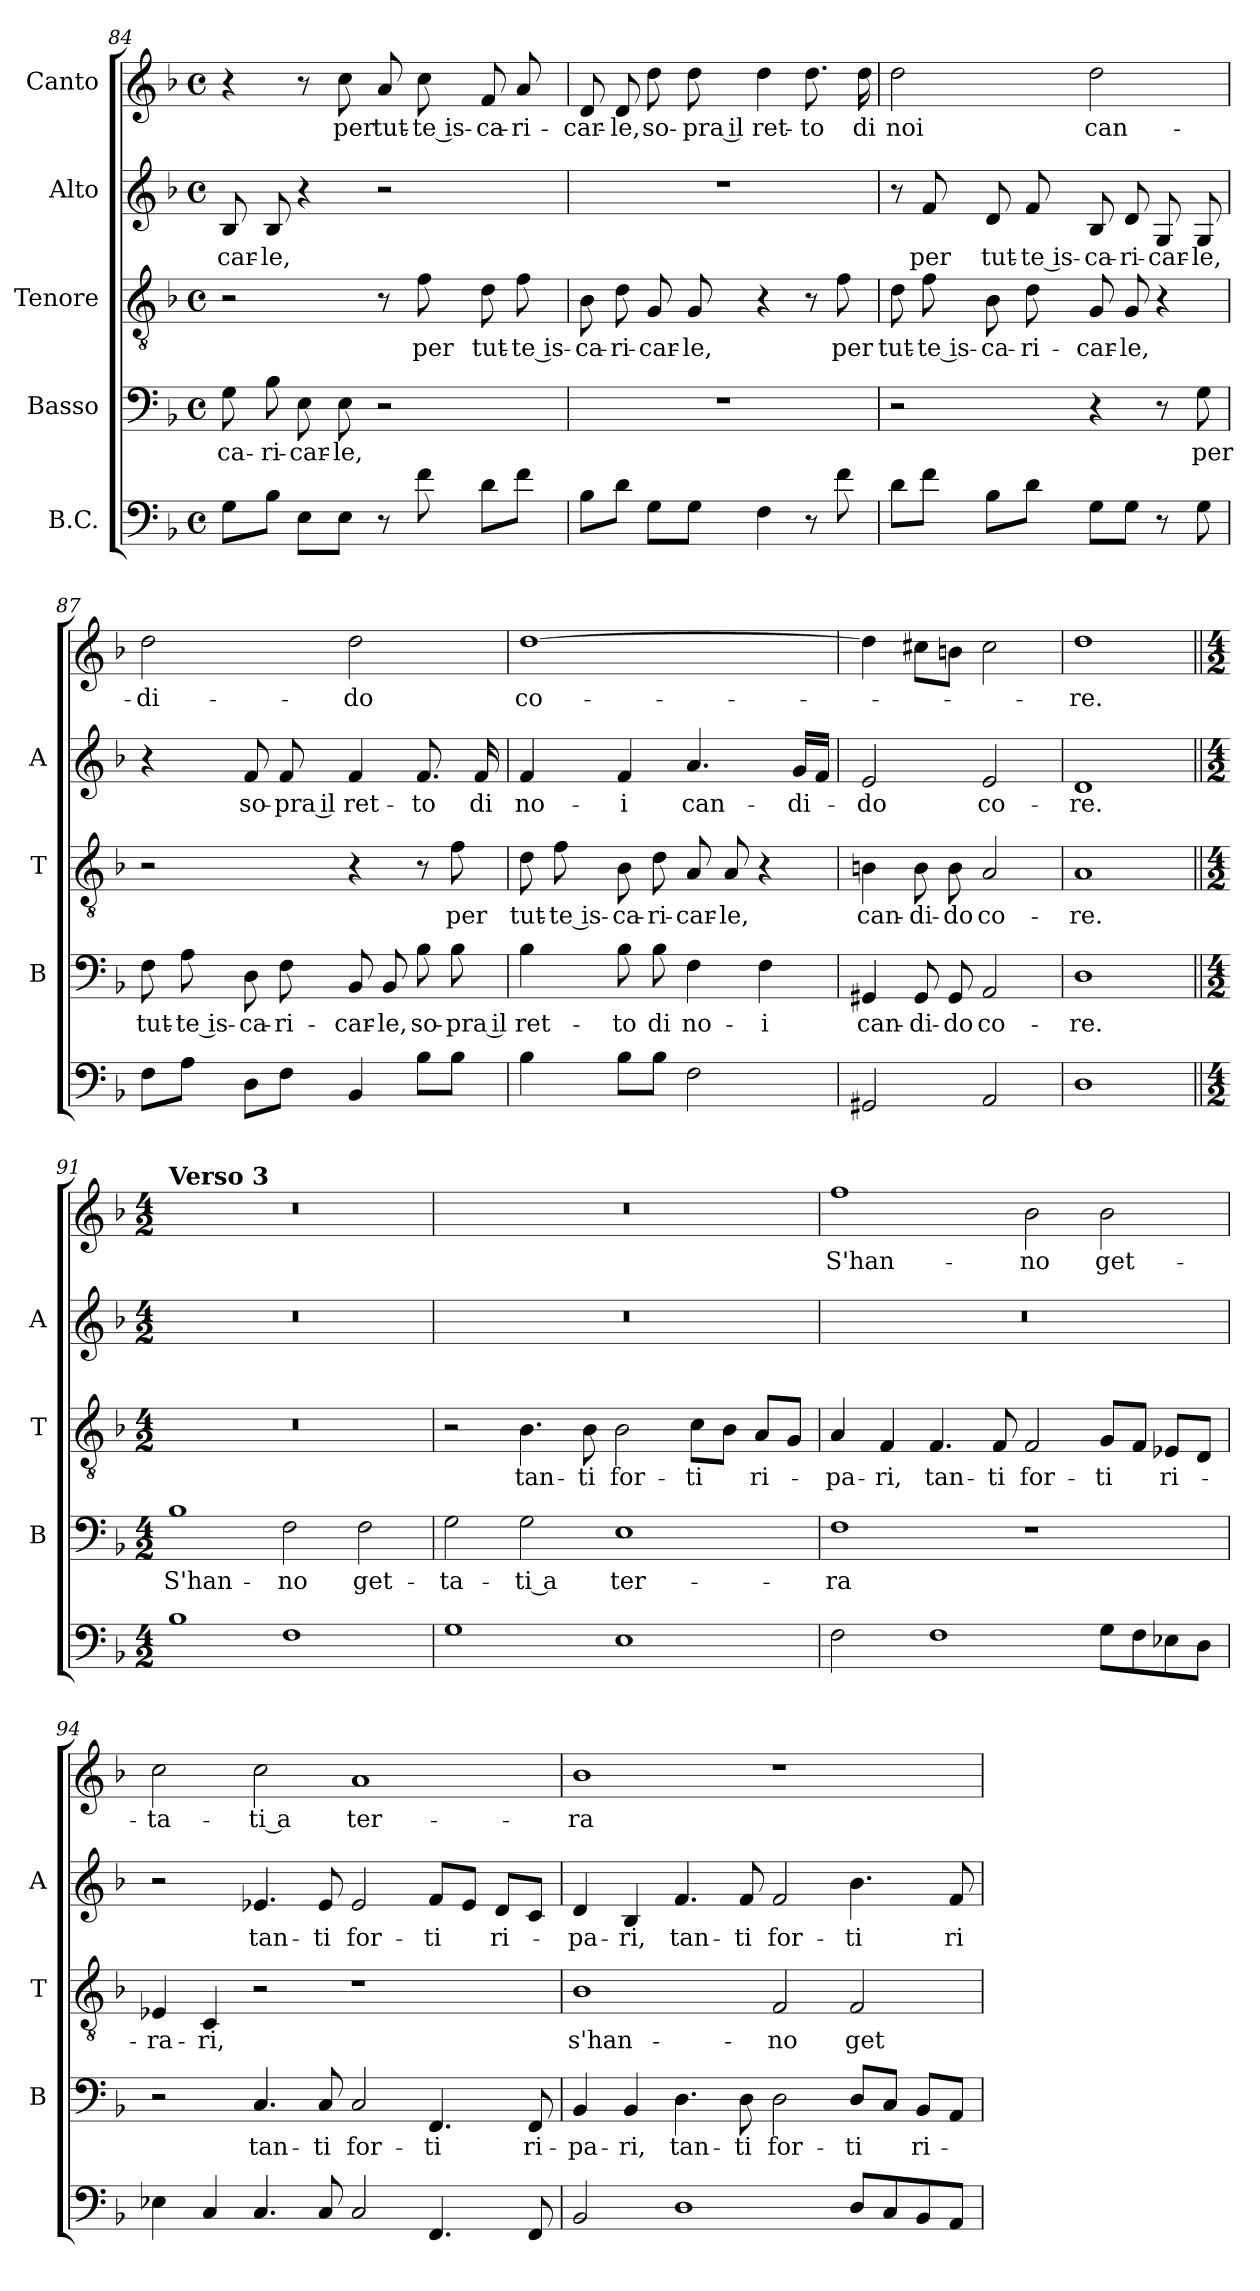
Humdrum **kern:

**kern	**kern	**text	**kern	**text	**kern	**text	**kern	**text
*part5	*part4	*part4	*part3	*part3	*part2	*part2	*part1	*part1
*staff5	*staff4	*staff4	*staff3	*staff3	*staff2	*staff2	*staff1	*staff1
*I"B.C.	*I"Basso	*	*I"Tenore	*	*I"Alto	*	*I"Canto	*
*	*I'B	*	*I'T	*	*I'A	*	*	*
!!LO:LB:g=z
*clefF4	*clefF4	*	*clefGv2	*	*clefG2	*	*clefG2	*
*k[b-]	*k[b-]	*	*k[b-]	*	*k[b-]	*	*k[b-]	*
*F:	*F:	*	*F:	*	*F:	*	*F:	*
*M4/4	*M4/4	*	*M4/4	*	*M4/4	*	*M4/4	*
*met(c)	*met(c)	*	*met(c)	*	*met(c)	*	*met(c)	*
=84	=84	=84	=84	=84	=84	=84	=84	=84
!	!	!LO:LY:b	!	!	!	!LO:LY:b	!	!
8G\L	8G\	-ca-	2r	.	8B-/	-car-	4r	.
!	!	!LO:LY:b	!	!	!	!LO:LY:b	!	!
8B-\J	8B-\	-ri-	.	.	8B-/	-le,	.	.
!	!	!LO:LY:b	!	!	!	!	!	!
8E\L	8E\	-car-	.	.	4r	.	8r	.
!	!	!LO:LY:b	!	!	!	!	!	!LO:LY:b
8E\J	8E\	-le,	.	.	.	.	8cc\	per
!	!	!	!	!	!	!	!	!LO:LY:b
8r	2r	.	8r	.	2r	.	8a/	tut-
!	!	!	!	!LO:LY:b	!	!	!	!LO:LY:b
8f\	.	.	8f\	per	.	.	8cc\	-te is-
!	!	!	!	!LO:LY:b	!	!	!	!LO:LY:b
8d\L	.	.	8d\	tut-	.	.	8f/	-ca-
!	!	!	!	!LO:LY:b	!	!	!	!LO:LY:b
8f\J	.	.	8f\	-te is-	.	.	8a/	-ri-
=85	=85	=85	=85	=85	=85	=85	=85	=85
!	!	!	!	!LO:LY:b	!	!	!	!LO:LY:b
8B-\L	1r	.	8B-\	-ca-	1r	.	8d/	-car-
!	!	!	!	!LO:LY:b	!	!	!	!LO:LY:b
8d\J	.	.	8d\	-ri-	.	.	8d/	-le,
!	!	!	!	!LO:LY:b	!	!	!	!LO:LY:b
8G\L	.	.	8G/	-car-	.	.	8dd\	so-
!	!	!	!	!LO:LY:b	!	!	!	!LO:LY:b
8G\J	.	.	8G/	-le,	.	.	8dd\	-pra il
!	!	!	!	!	!	!	!	!LO:LY:b
4F\	.	.	4r	.	.	.	4dd\	ret-
!	!	!	!	!	!	!	!	!LO:LY:b
8r	.	.	8r	.	.	.	8.dd\	-to
!	!	!	!	!LO:LY:b	!	!	!	!
8f\	.	.	8f\	per	.	.	.	.
!	!	!	!	!	!	!	!	!LO:LY:b
.	.	.	.	.	.	.	16dd\	di
=86	=86	=86	=86	=86	=86	=86	=86	=86
!	!	!	!	!LO:LY:b	!	!	!	!LO:LY:b
8d\L	2r	.	8d\	tut-	8r	.	2dd\	noi
!	!	!	!	!LO:LY:b	!	!LO:LY:b	!	!
8f\J	.	.	8f\	-te is-	8f/	per	.	.
!	!	!	!	!LO:LY:b	!	!LO:LY:b	!	!
8B-\L	.	.	8B-\	-ca-	8d/	tut-	.	.
!	!	!	!	!LO:LY:b	!	!LO:LY:b	!	!
8d\J	.	.	8d\	-ri-	8f/	-te is-	.	.
!	!	!	!	!LO:LY:b	!	!LO:LY:b	!	!LO:LY:b
8G\L	4r	.	8G/	-car-	8B-/	-ca-	2dd\	can-
!	!	!	!	!LO:LY:b	!	!LO:LY:b	!	!
8G\J	.	.	8G/	-le,	8d/	-ri-	.	.
!	!	!	!	!	!	!LO:LY:b	!	!
8r	8r	.	4r	.	8G/	-car-	.	.
!	!	!LO:LY:b	!	!	!	!LO:LY:b	!	!
8G\	8G\	per	.	.	8G/	-le,	.	.
!!LO:LB:g=z
=87	=87	=87	=87	=87	=87	=87	=87	=87
!	!	!LO:LY:b	!	!	!	!	!	!LO:LY:b
8F\L	8F\	tut-	2r	.	4r	.	2dd\	-di-
!	!	!LO:LY:b	!	!	!	!	!	!
8A\J	8A\	-te is-	.	.	.	.	.	.
!	!	!LO:LY:b	!	!	!	!LO:LY:b	!	!
8D\L	8D\	-ca-	.	.	8f/	so-	.	.
!	!	!LO:LY:b	!	!	!	!LO:LY:b	!	!
8F\J	8F\	-ri-	.	.	8f/	-pra il	.	.
!	!	!LO:LY:b	!	!	!	!LO:LY:b	!	!LO:LY:b
4BB-/	8BB-/	-car-	4r	.	4f/	ret-	2dd\	-do
!	!	!LO:LY:b	!	!	!	!	!	!
.	8BB-/	-le,	.	.	.	.	.	.
!	!	!LO:LY:b	!	!	!	!LO:LY:b	!	!
8B-\L	8B-\	so-	8r	.	8.f/	-to	.	.
!	!	!LO:LY:b	!	!LO:LY:b	!	!	!	!
8B-\J	8B-\	-pra il	8f\	per	.	.	.	.
!	!	!	!	!	!	!LO:LY:b	!	!
.	.	.	.	.	16f/	di	.	.
=88	=88	=88	=88	=88	=88	=88	=88	=88
!	!	!LO:LY:b	!	!LO:LY:b	!	!LO:LY:b	!	!LO:LY:b
4B-\	4B-\	ret-	8d\	tut-	4f/	no-	[1dd	co-
!	!	!	!	!LO:LY:b	!	!	!	!
.	.	.	8f\	-te is-	.	.	.	.
!	!	!LO:LY:b	!	!LO:LY:b	!	!LO:LY:b	!	!
8B-\L	8B-\	-to	8B-\	-ca-	4f/	-i	.	.
!	!	!LO:LY:b	!	!LO:LY:b	!	!	!	!
8B-\J	8B-\	di	8d\	-ri-	.	.	.	.
!	!	!LO:LY:b	!	!LO:LY:b	!	!LO:LY:b	!	!
2F\	4F\	no-	8A/	-car-	4.a/	can-	.	.
!	!	!	!	!LO:LY:b	!	!	!	!
.	.	.	8A/	-le,	.	.	.	.
!	!	!LO:LY:b	!	!	!	!	!	!
.	4F\	-i	4r	.	.	.	.	.
!	!	!	!	!	!	!LO:LY:b	!	!
.	.	.	.	.	16g/LL	-di-	.	.
.	.	.	.	.	16f/JJ	.	.	.
=89	=89	=89	=89	=89	=89	=89	=89	=89
!	!	!LO:LY:b	!	!LO:LY:b	!	!LO:LY:b	!	!
2GG#X/	4GG#X/	can-	4Bn\	can-	2e/	-do	4dd\]	.
!	!	!LO:LY:b	!	!LO:LY:b	!	!	!	!
.	8GG#/	-di-	8B\	-di-	.	.	8cc#X\L	.
!	!	!LO:LY:b	!	!LO:LY:b	!	!	!	!
.	8GG#/	-do	8B\	-do	.	.	8bn\J	.
!	!	!LO:LY:b	!	!LO:LY:b	!	!LO:LY:b	!	!
2AA/	2AA/	co-	2A/	co-	2e/	co-	2cc#\	.
=90	=90	=90	=90	=90	=90	=90	=90	=90
!	!	!LO:LY:b	!	!LO:LY:b	!	!LO:LY:b	!	!LO:LY:b
1D	1D	-re.	1A	-re.	1d	-re.	1dd	-re.
!!LO:PB:g=z
=91||	=91||	=91||	=91||	=91||	=91||	=91||	=91||	=91||
*M4/2	*M4/2	*	*M4/2	*	*M4/2	*	*M4/2	*
!	!	!	!	!	!	!	!LO:TX:a:B:t=Verso 3	!
!	!	!LO:LY:b	!	!	!	!	!	!
1B-	1B-	S'han-	0r	.	0r	.	0r	.
!	!	!LO:LY:b	!	!	!	!	!	!
1F	2F\	-no	.	.	.	.	.	.
!	!	!LO:LY:b	!	!	!	!	!	!
.	2F\	get-	.	.	.	.	.	.
=92	=92	=92	=92	=92	=92	=92	=92	=92
!	!	!LO:LY:b	!	!	!	!	!	!
1G	2G\	-ta-	2r	.	0r	.	0r	.
!	!	!LO:LY:b	!	!LO:LY:b	!	!	!	!
.	2G\	-ti a	4.B-\	tan-	.	.	.	.
!	!	!	!	!LO:LY:b	!	!	!	!
.	.	.	8B-\	-ti	.	.	.	.
!	!	!LO:LY:b	!	!LO:LY:b	!	!	!	!
1E	1E	ter-	2B-\	for-	.	.	.	.
!	!	!	!	!LO:LY:b	!	!	!	!
.	.	.	8c\L	-ti	.	.	.	.
.	.	.	8B-\J	.	.	.	.	.
!	!	!	!	!LO:LY:b	!	!	!	!
.	.	.	8A/L	ri-	.	.	.	.
.	.	.	8G/J	.	.	.	.	.
=93	=93	=93	=93	=93	=93	=93	=93	=93
!	!	!LO:LY:b	!	!LO:LY:b	!	!	!	!LO:LY:b
2F\	1F	-ra	4A/	-pa-	0r	.	1ff	S'han-
!	!	!	!	!LO:LY:b	!	!	!	!
.	.	.	4F/	-ri,	.	.	.	.
!	!	!	!	!LO:LY:b	!	!	!	!
1F	.	.	4.F/	tan-	.	.	.	.
!	!	!	!	!LO:LY:b	!	!	!	!
.	.	.	8F/	-ti	.	.	.	.
!	!	!	!	!LO:LY:b	!	!	!	!LO:LY:b
.	1r	.	2F/	for-	.	.	2b-\	-no
!	!	!	!	!LO:LY:b	!	!	!	!LO:LY:b
8G\L	.	.	8G/L	-ti	.	.	2b-\	get-
8F\	.	.	8F/J	.	.	.	.	.
!	!	!	!	!LO:LY:b	!	!	!	!
8E-X\	.	.	8E-X/L	ri-	.	.	.	.
8D\J	.	.	8D/J	.	.	.	.	.
=94	=94	=94	=94	=94	=94	=94	=94	=94
!	!	!	!	!LO:LY:b	!	!	!	!LO:LY:b
4E-X\	2r	.	4E-X/	-ra-	2r	.	2cc\	-ta-
!	!	!	!	!LO:LY:b	!	!	!	!
4C/	.	.	4C/	-ri,	.	.	.	.
!	!	!LO:LY:b	!	!	!	!LO:LY:b	!	!LO:LY:b
4.C/	4.C/	tan-	2r	.	4.e-X/	tan-	2cc\	-ti a
!	!	!LO:LY:b	!	!	!	!LO:LY:b	!	!
8C/	8C/	-ti	.	.	8e-/	-ti	.	.
!	!	!LO:LY:b	!	!	!	!LO:LY:b	!	!LO:LY:b
2C/	2C/	for-	1r	.	2e-/	for-	1a	ter-
!	!	!LO:LY:b	!	!	!	!LO:LY:b	!	!
4.FF/	4.FF/	-ti	.	.	8f/L	-ti	.	.
.	.	.	.	.	8e-/J	.	.	.
!	!	!	!	!	!	!LO:LY:b	!	!
.	.	.	.	.	8d/L	ri-	.	.
!	!	!LO:LY:b	!	!	!	!	!	!
8FF/	8FF/	ri-	.	.	8c/J	.	.	.
=95	=95	=95	=95	=95	=95	=95	=95	=95
!	!	!LO:LY:b	!	!LO:LY:b	!	!LO:LY:b	!	!LO:LY:b
2BB-/	4BB-/	-pa-	1B-	s'han-	4d/	-pa-	1b-	-ra
!	!	!LO:LY:b	!	!	!	!LO:LY:b	!	!
.	4BB-/	-ri,	.	.	4B-/	-ri,	.	.
!	!	!LO:LY:b	!	!	!	!LO:LY:b	!	!
1D	4.D\	tan-	.	.	4.f/	tan-	.	.
!	!	!LO:LY:b	!	!	!	!LO:LY:b	!	!
.	8D\	-ti	.	.	8f/	-ti	.	.
!	!	!LO:LY:b	!	!LO:LY:b	!	!LO:LY:b	!	!
.	2D\	for-	2F/	-no	2f/	for-	1r	.
!	!	!LO:LY:b	!	!LO:LY:b	!	!LO:LY:b	!	!
8D/L	8D/L	-ti	2F/	get-	4.b-\	-ti	.	.
8C/	8C/J	.	.	.	.	.	.	.
!	!	!LO:LY:b	!	!	!	!	!	!
8BB-/	8BB-/L	ri-	.	.	.	.	.	.
!	!	!	!	!	!	!LO:LY:b	!	!
8AA/J	8AA/J	.	.	.	8f/	ri-	.	.
=	=	=	=	=	=	=	=	=
*-	*-	*-	*-	*-	*-	*-	*-	*-
